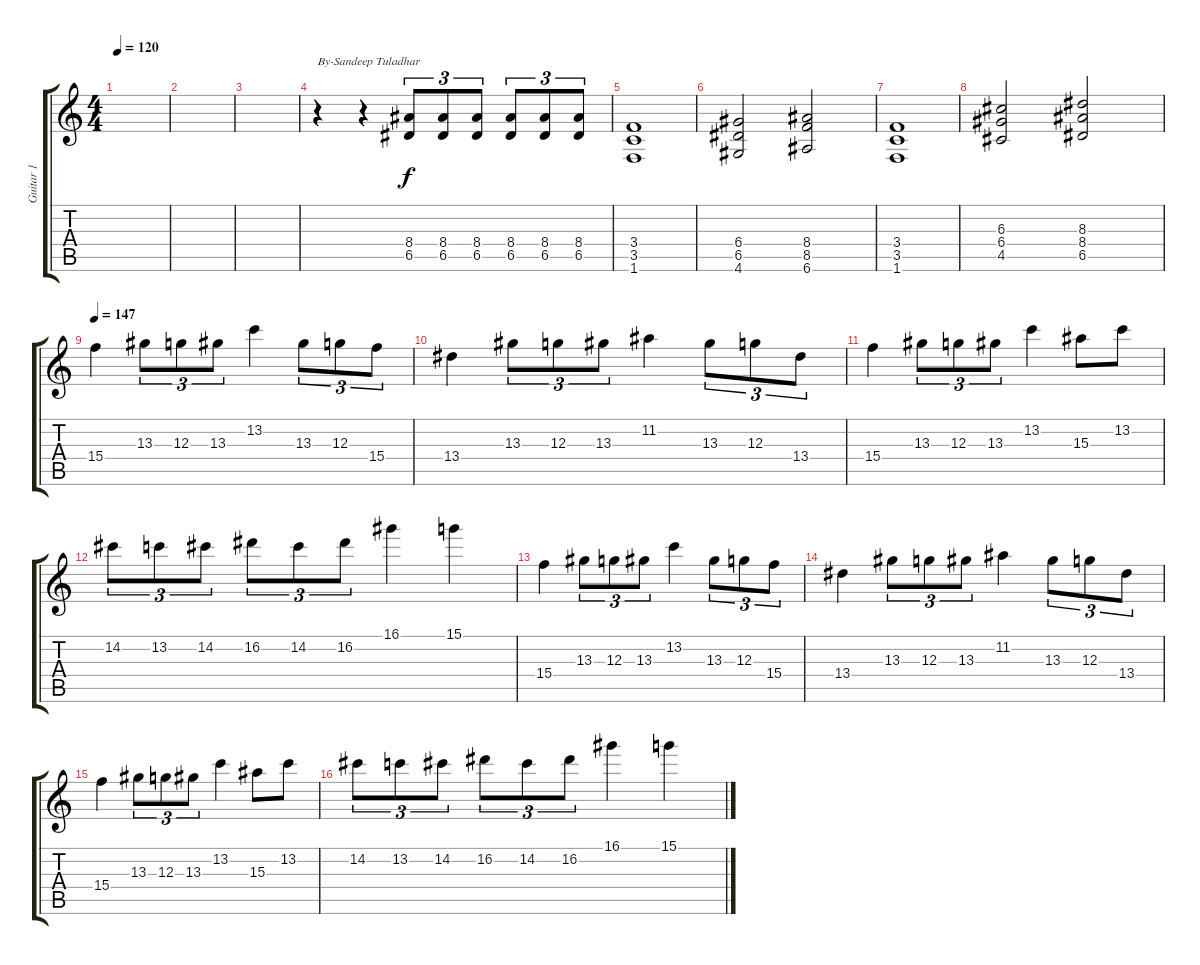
\track ("Guitar 1" "Guitar 1") {instrument distortionguitar}
\staff {score tabs}
\tuning (E4 B3 G3 D3 A2 E2) {hide}
\ts (4 4)
\tempo 120
\tempo 140
\tempo 120
\clef g2
\ks c
|
|
|
r.4{txt "By-Sandeep Tuladhar"} r.4 (8.4 6.5).8{tu (3 2)} (8.4 6.5).8{tu (3 2)} (8.4 6.5).8{tu (3 2)} (8.4 6.5).8{tu (3 2)} (8.4 6.5).8{tu (3 2)} (8.4 6.5).8{tu (3 2)} |
(3.4 3.5 1.6).1 |
(6.4 6.5 4.6).2 (8.4 8.5 6.6).2 |
(3.4 3.5 1.6).1 |
(6.3 6.4 4.5).2 (8.3 8.4 6.5).2 |
\tempo 147
15.4.4 13.3.8{tu (3 2)} 12.3.8{tu (3 2)} 13.3.8{tu (3 2)} 13.2.4 13.3.8{tu (3 2)} 12.3.8{tu (3 2)} 15.4.8{tu (3 2)} |
13.4.4 13.3.8{tu (3 2)} 12.3.8{tu (3 2)} 13.3.8{tu (3 2)} 11.2.4 13.3.8{tu (3 2)} 12.3.8{tu (3 2)} 13.4.8{tu (3 2)} |
15.4.4 13.3.8{tu (3 2)} 12.3.8{tu (3 2)} 13.3.8{tu (3 2)} 13.2.4 15.3.8 13.2.8 |
14.2.8{tu (3 2)} 13.2.8{tu (3 2)} 14.2.8{tu (3 2)} 16.2.8{tu (3 2)} 14.2.8{tu (3 2)} 16.2.8{tu (3 2)} 16.1.4 15.1.4 |
15.4.4 13.3.8{tu (3 2)} 12.3.8{tu (3 2)} 13.3.8{tu (3 2)} 13.2.4 13.3.8{tu (3 2)} 12.3.8{tu (3 2)} 15.4.8{tu (3 2)} |
13.4.4 13.3.8{tu (3 2)} 12.3.8{tu (3 2)} 13.3.8{tu (3 2)} 11.2.4 13.3.8{tu (3 2)} 12.3.8{tu (3 2)} 13.4.8{tu (3 2)} |
15.4.4 13.3.8{tu (3 2)} 12.3.8{tu (3 2)} 13.3.8{tu (3 2)} 13.2.4 15.3.8 13.2.8 |
14.2.8{tu (3 2)} 13.2.8{tu (3 2)} 14.2.8{tu (3 2)} 16.2.8{tu (3 2)} 14.2.8{tu (3 2)} 16.2.8{tu (3 2)} 16.1.4 15.1.4
